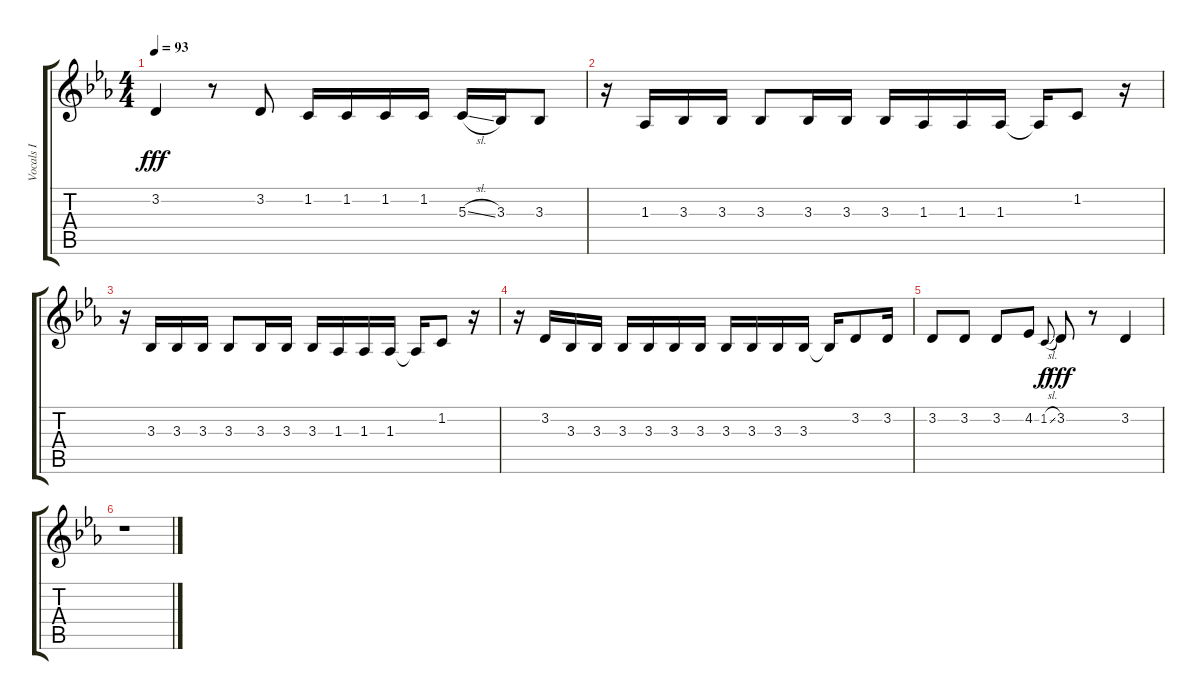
\track ("Vocals I" "Vocals I") {instrument voiceoohs}
\staff {score tabs}
\tuning (E4 B3 G3 D3 A2 E2) {hide}
\ts (4 4)
\tempo 93
\clef g2
\ks eb
3.2.4{dy fff} r.8 3.2.8 1.2.16 1.2.16 1.2.16 1.2.16 5.3{sl}.16 3.3.16 3.3.8 |
r.16 1.3.16 3.3.16 3.3.16 3.3.8 3.3.16 3.3.16 3.3.16 1.3.16 1.3.16 1.3.16 1.3{t}.16 1.2.8 r.16 |
r.16 3.3.16 3.3.16 3.3.16 3.3.8 3.3.16 3.3.16 3.3.16 1.3.16 1.3.16 1.3.16 1.3{t}.16 1.2.8 r.16 |
r.16 3.2.16 3.3.16 3.3.16 3.3.16 3.3.16 3.3.16 3.3.16 3.3.16 3.3.16 3.3.16 3.3.16 3.3{t}.16 3.2.8 3.2.16 |
3.2.8 3.2.8 3.2.8 4.2.8 1.2{sl}.8{gr onbeat dy f} 3.2.8{dy fff} r.8 3.2.4 |
r.1
